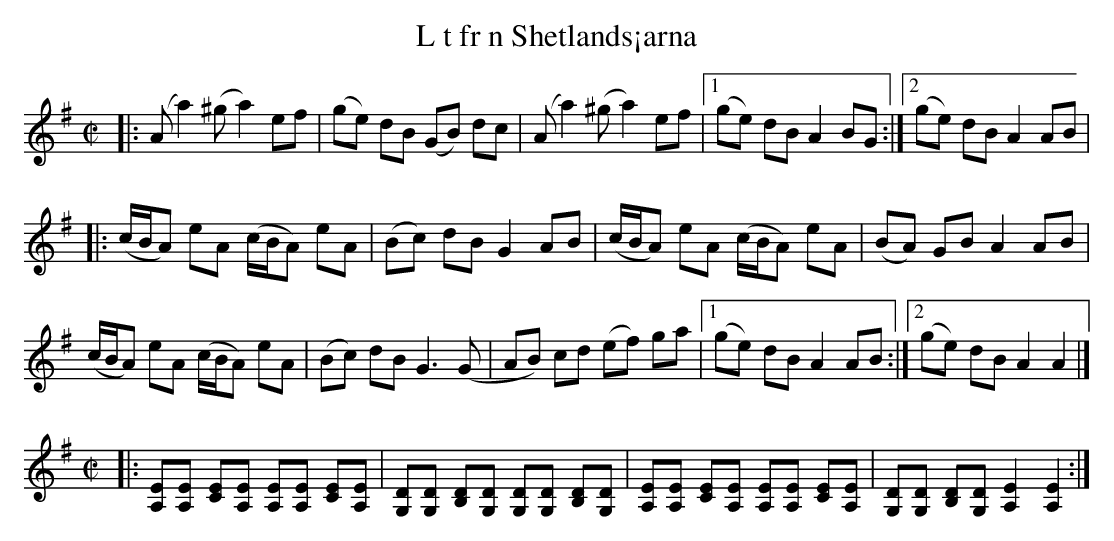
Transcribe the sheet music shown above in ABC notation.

X:1
T: L t fr n Shetlands¡arna
M: C|
K: G
|: (Aa2)(^ga2)ef | (ge) dB (GB) dc | (Aa2)(^ga2)ef |1 (ge) dB A2 BG :|2 (ge) dB A2 AB |
|: (c/B/A) eA (c/B/A) eA | (Bc) dB G2 AB | (c/B/A) eA (c/B/A) eA | (BA) GB A2 AB |
(c/B/A) eA (c/B/A) eA | (Bc) dB G3(G | AB) cd (ef) ga |1 (ge) dB A2 AB :|2 (ge) dB A2 A2 |]
T:
T:
T:
|: [A,E][A,E] [CE][A,E] [A,E][A,E] [CE][A,E] | [G,D][G,D] [B,D][G,D] [G,D][G,D] [B,D][G,D] | [A,E][A,E] [CE][A,E] [A,E][A,E] [CE][A,E] | [G,D][G,D] [B,D][G,D] [A,2E2] [A,2E2] :|
